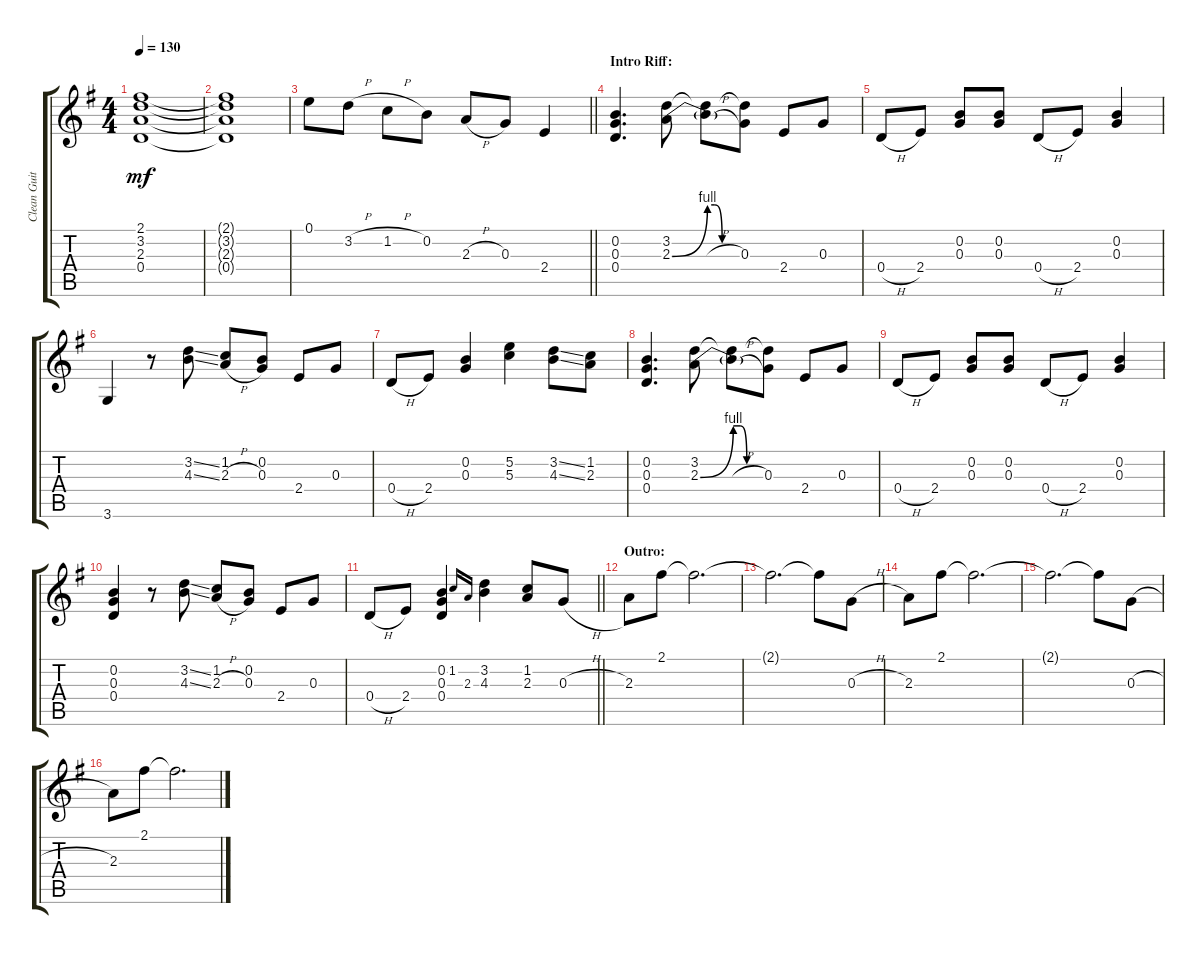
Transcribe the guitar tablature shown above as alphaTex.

\track ("Clean Guitar" "Clean Guit") {instrument electricguitarclean}
\staff {score tabs}
\tuning (E4 B3 G3 D3 A2 E2) {hide}
\ts (4 4)
\tempo 130
\clef g2
\ks g
(2.1 3.2 2.3 0.4).1{dy mf} |
(2.1{t} 3.2{t} 2.3{t} 0.4{t}).1 |
\barLineRight lightlight
0.1.8 3.2{h}.8 1.2{h}.8 0.2.8 2.3{h}.8 0.3.8 2.4.4 |
\section ("" "Intro Riff:")
(0.2 0.3 0.4).4{d} (3.2 2.3{be (bend 0 0 60 4)}).8 (3.2{t} 2.3{be (custom 0 4 15 4 30 0 60 0) h t}).8 (3.2{t} 0.3).8 2.4.8 0.3.8 |
0.4{h}.8 2.4.8 (0.2 0.3).8 (0.2 0.3).8 0.4{h}.8 2.4.8 (0.2 0.3).4 |
3.6.4 r.8 (3.2{ss} 4.3{ss}).8 (1.2 2.3{h}).8 (0.2 0.3).8 2.4.8 0.3.8 |
0.4{h}.8 2.4.8 (0.2 0.3).4 (5.2 5.3).4 (3.2{ss} 4.3{ss}).8 (1.2 2.3).8 |
(0.2 0.3 0.4).4{d} (3.2 2.3{be (bend 0 0 60 4)}).8 (3.2{t} 2.3{be (custom 0 4 15 4 30 0 60 0) h t}).8 (3.2{t} 0.3).8 2.4.8 0.3.8 |
0.4{h}.8 2.4.8 (0.2 0.3).8 (0.2 0.3).8 0.4{h}.8 2.4.8 (0.2 0.3).4 |
(0.2 0.3 0.4).4 r.8 (3.2{ss} 4.3{ss}).8 (1.2 2.3{h}).8 (0.2 0.3).8 2.4.8 0.3.8 |
\barLineRight lightlight
0.4{h}.8 2.4.8 (0.2 0.3 0.4).4 1.2.16{gr onbeat} 2.3.16{gr onbeat} (3.2 4.3).4 (1.2 2.3).8 0.3{h}.8 |
\section ("" "Outro:")
2.3.8 2.1.8 2.1{t}.2{d} |
2.1{t}.2{d} 2.1{t}.8 0.3{h}.8 |
2.3.8 2.1.8 2.1{t}.2{d} |
2.1{t}.2{d} 2.1{t}.8 0.3{h}.8 |
2.3.8 2.1.8 2.1{t}.2{d}
